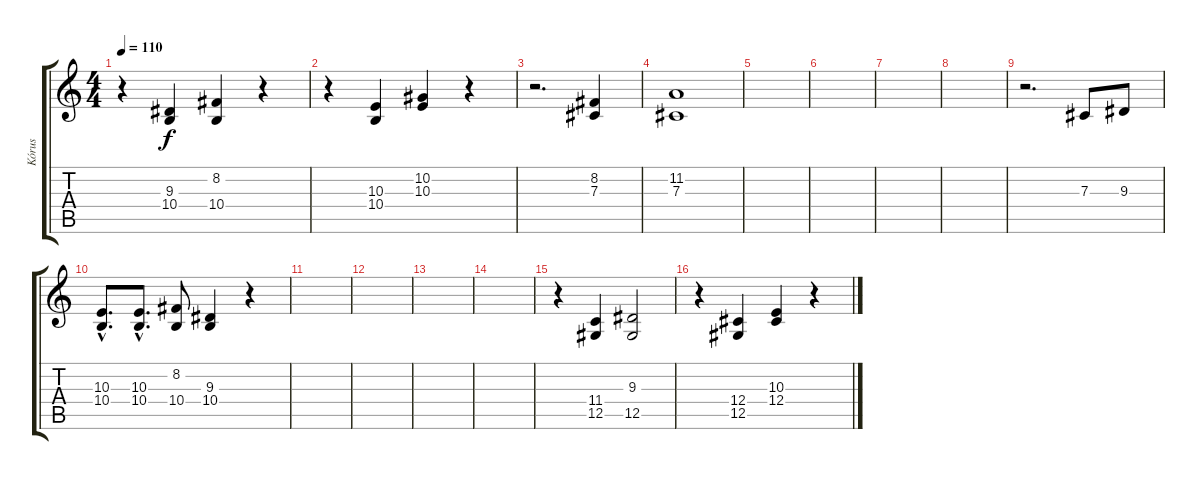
\track ("Kórus" "Kórus") {instrument choiraahs}
\staff {score tabs}
\tuning (Eb4 Bb3 Gb3 Db3 Ab2 Eb2) {hide}
\ts (4 4)
\tempo 110
\clef g2
\ks c
r.4{dy f} (9.3 10.4).4 (8.2 10.4).4 r.4 |
r.4 (10.3 10.4).4 (10.2 10.3).4 r.4 |
r.2{d} (8.2 7.3).4 |
(11.2 7.3).1 |
|
|
|
|
r.2{d} 7.3.8 9.3.8 |
(10.3{hac} 10.4{hac}).8{d} (10.3{hac} 10.4{hac}).8{d} (8.2 10.4).8 (9.3 10.4).4 r.4 |
|
|
|
|
r.4 (11.4 12.5).4 (9.3 12.5).2 |
r.4 (12.4 12.5).4 (10.3 12.4).4 r.4
